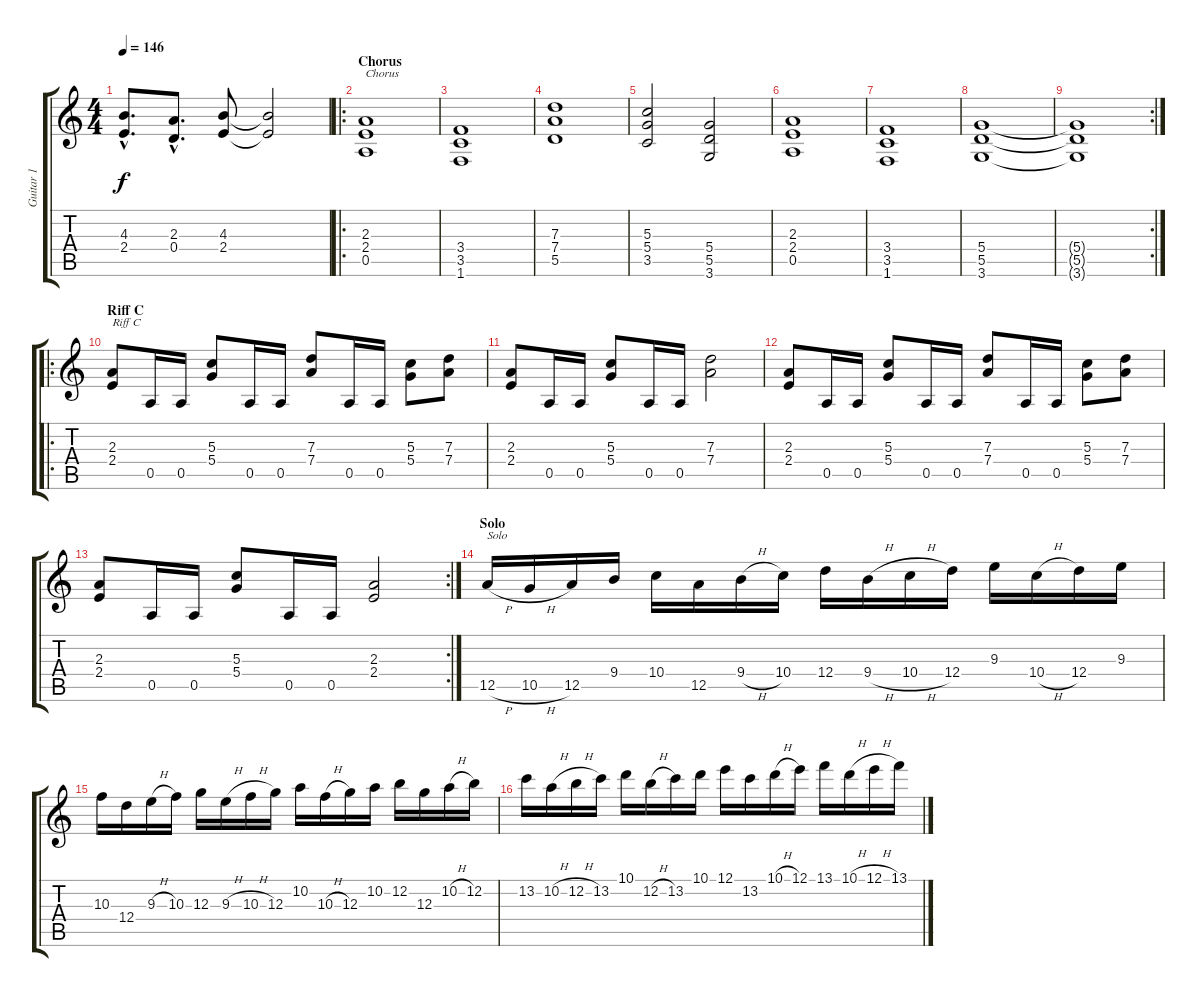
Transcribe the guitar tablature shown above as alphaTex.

\track ("Guitar 1" "Guitar 1") {instrument distortionguitar}
\staff {score tabs}
\tuning (E4 B3 G3 D3 A2 E2) {hide}
\ts (4 4)
\tempo 146
\clef g2
\ks c
(4.3{hac} 2.4{hac}).8{d dy f} (2.3{hac} 0.4{hac}).8{d} (4.3 2.4).8 (4.3{t} 2.4{t}).2 |
\ro
\section ("" "Chorus")
(2.3 2.4 0.5).1{txt "Chorus"} |
(3.4 3.5 1.6).1 |
(7.3 7.4 5.5).1 |
(5.3 5.4 3.5).2 (5.4 5.5 3.6).2 |
(2.3 2.4 0.5).1 |
(3.4 3.5 1.6).1 |
(5.4 5.5 3.6).1 |
\rc 2
(5.4{t} 5.5{t} 3.6{t}).1 |
\ro
\section ("" "Riff C")
(2.3 2.4).8{txt "Riff C"} 0.5.16 0.5.16 (5.3 5.4).8 0.5.16 0.5.16 (7.3 7.4).8 0.5.16 0.5.16 (5.3 5.4).8 (7.3 7.4).8 |
(2.3 2.4).8 0.5.16 0.5.16 (5.3 5.4).8 0.5.16 0.5.16 (7.3 7.4).2 |
(2.3 2.4).8 0.5.16 0.5.16 (5.3 5.4).8 0.5.16 0.5.16 (7.3 7.4).8 0.5.16 0.5.16 (5.3 5.4).8 (7.3 7.4).8 |
\rc 2
(2.3 2.4).8 0.5.16 0.5.16 (5.3 5.4).8 0.5.16 0.5.16 (2.3 2.4).2 |
\section ("" "Solo")
12.5{h}.16{txt "Solo"} 10.5{h}.16 12.5.16 9.4.16 10.4.16 12.5.16 9.4{h}.16 10.4.16 12.4.16 9.4{h}.16 10.4{h}.16 12.4.16 9.3.16 10.4{h}.16 12.4.16 9.3.16 |
10.3.16 12.4.16 9.3{h}.16 10.3.16 12.3.16 9.3{h}.16 10.3{h}.16 12.3.16 10.2.16 10.3{h}.16 12.3.16 10.2.16 12.2.16 12.3.16 10.2{h}.16 12.2.16 |
13.2.16 10.2{h}.16 12.2{h}.16 13.2.16 10.1.16 12.2{h}.16 13.2.16 10.1.16 12.1.16 13.2.16 10.1{h}.16 12.1.16 13.1.16 10.1{h}.16 12.1{h}.16 13.1.16
